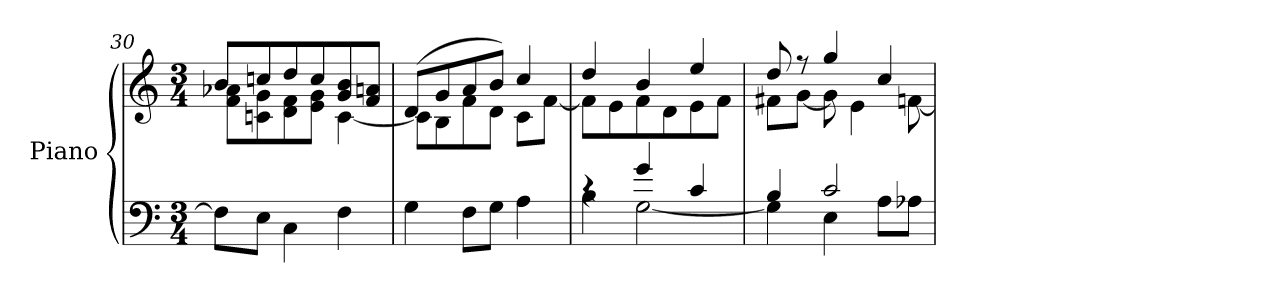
**kern	**kern
*part1	*part1
*staff2	*staff1
*I"Piano	*
*I'Pno.	*
*clefF4	*clefG2
*k[]	*k[]
*M3/4	*M3/4
=30	=30
*	*^
8F\L]	8b/L	8f\ 8a-X\L
8E\J	8ccn/	8cn\ 8g\
4C\	8dd/	8d\ 8f\
.	8cc/	8e\ 8g\J
4F\	8g/ 8b/	[4c\
.	8f/ 8an/J	.
=31	=31	=31
4G\	(>8d/L	8c\L]
.	8g/	8B\
8F\L	8a/	8f\
8G\J	8b/J)	8d\J
4A\	4cc/	8c\L
.	.	[8f\J
!!LO:LB:g=z	!!
=32	=32	=32
*^	*	*
4rc	4B\	4dd/	8f\L]
.	.	.	8e\
4g/	[2G\	4b/	8f\
.	.	.	8d\
4c/	.	4ee/	8e\
.	.	.	8f\J
=33	=33	=33	=33
4B/	4G\]	8dd/	8f#X\L
.	.	8r	[8g\J
2c/	4E\	4gg/	8g\]
.	.	.	4e\
.	8A\L	4cc/	.
.	8A-X\J	.	[8fn\
*v	*v	*	*
*	*v	*v
=	=
*-	*-
